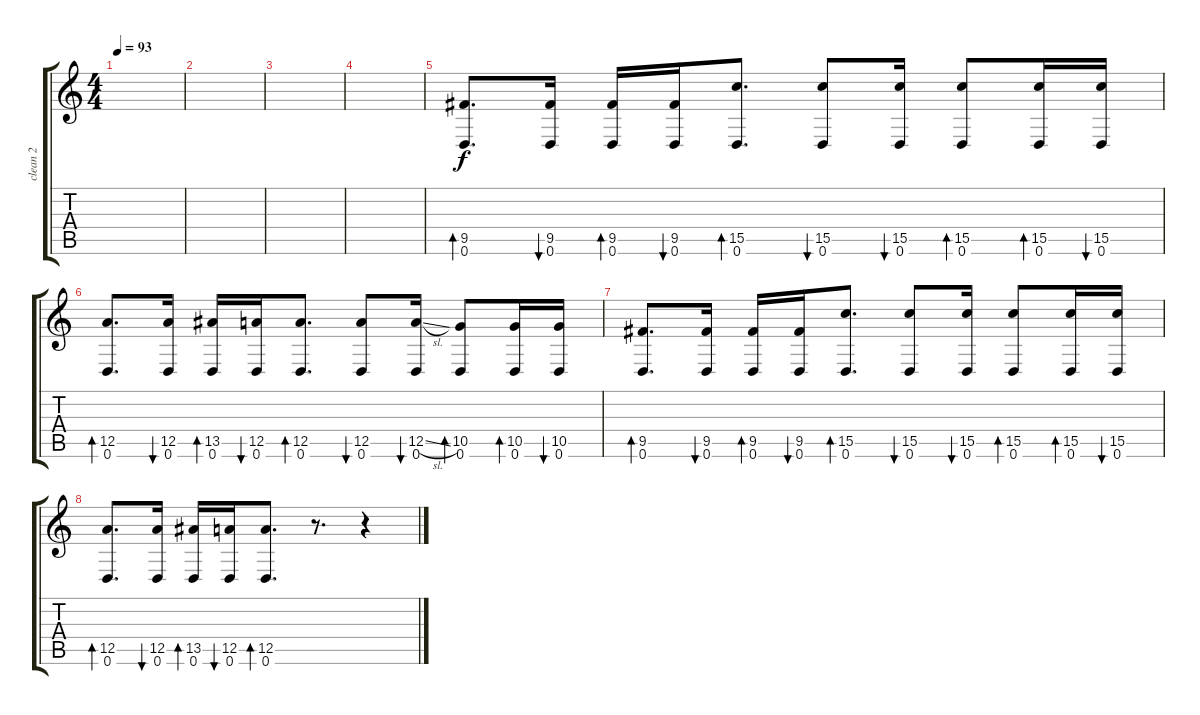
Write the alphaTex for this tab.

\track ("clean 2" "clean 2") {instrument acousticguitarsteel}
\staff {score tabs}
\tuning (E4 B3 G3 D3 A2 D2) {hide}
\ts (4 4)
\tempo 93
\clef g2
\ks c
|
|
|
|
(9.5 0.6).8{d bd 60} (9.5 0.6).16{bu 60} (9.5 0.6).16{bd 60} (9.5 0.6).16{bu 60} (15.5 0.6).8{d bd 60} (15.5 0.6).8{bu 60} (15.5 0.6).16{bu 60} (15.5 0.6).8{bd 60} (15.5 0.6).16{bd 60} (15.5 0.6).16{bu 60} |
(12.5 0.6).8{d bd 60} (12.5 0.6).16{bu 60} (13.5 0.6).16{bd 60} (12.5 0.6).16{bu 60} (12.5 0.6).8{d bd 60} (12.5 0.6).8{bu 60} (12.5{sl} 0.6).16{bu 60} (10.5 0.6).8{bd 60} (10.5 0.6).16{bd 60} (10.5 0.6).16{bu 60} |
(9.5 0.6).8{d bd 60} (9.5 0.6).16{bu 60} (9.5 0.6).16{bd 60} (9.5 0.6).16{bu 60} (15.5 0.6).8{d bd 60} (15.5 0.6).8{bu 60} (15.5 0.6).16{bu 60} (15.5 0.6).8{bd 60} (15.5 0.6).16{bd 60} (15.5 0.6).16{bu 60} |
(12.5 0.6).8{d bd 60} (12.5 0.6).16{bu 60} (13.5 0.6).16{bd 60} (12.5 0.6).16{bu 60} (12.5 0.6).8{d bd 60} r.8{d} r.4
